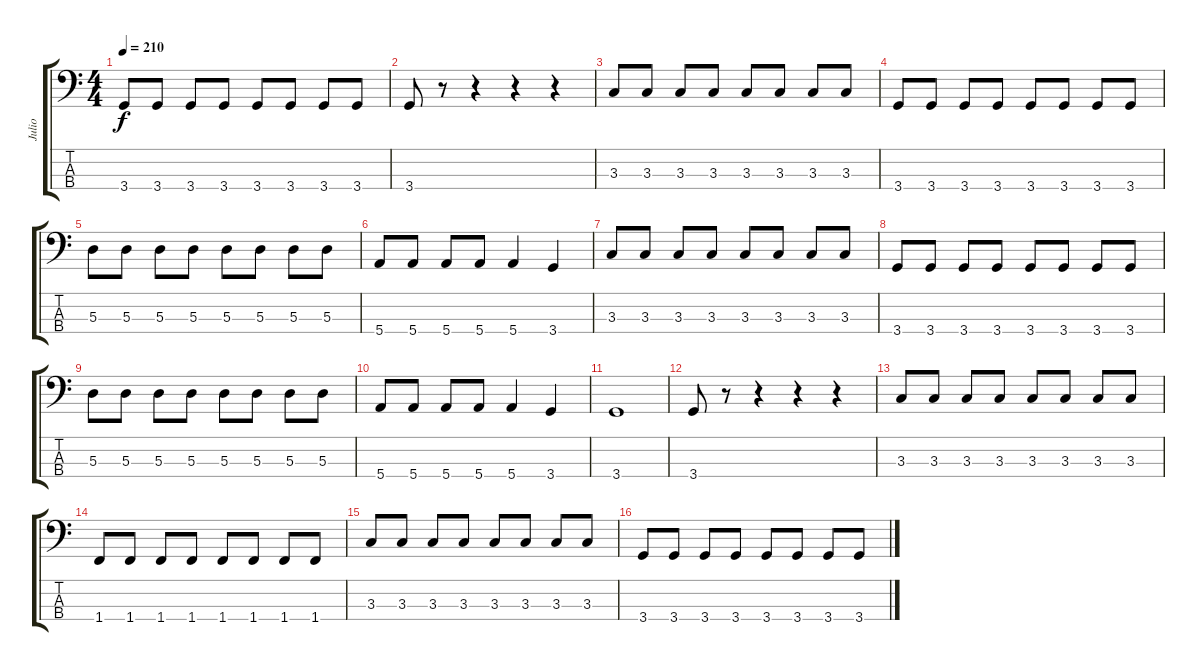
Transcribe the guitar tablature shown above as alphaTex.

\track ("Julio" "Julio") {instrument electricbassfinger}
\staff {score tabs}
\tuning (G2 D2 A1 E1) {hide}
\ts (4 4)
\tempo 210
\clef f4
\ks c
3.4.8{dy f} 3.4.8 3.4.8 3.4.8 3.4.8 3.4.8 3.4.8 3.4.8 |
3.4.8 r.8 r.4 r.4 r.4 |
3.3.8 3.3.8 3.3.8 3.3.8 3.3.8 3.3.8 3.3.8 3.3.8 |
3.4.8 3.4.8 3.4.8 3.4.8 3.4.8 3.4.8 3.4.8 3.4.8 |
5.3.8 5.3.8 5.3.8 5.3.8 5.3.8 5.3.8 5.3.8 5.3.8 |
5.4.8 5.4.8 5.4.8 5.4.8 5.4.4 3.4.4 |
3.3.8 3.3.8 3.3.8 3.3.8 3.3.8 3.3.8 3.3.8 3.3.8 |
3.4.8 3.4.8 3.4.8 3.4.8 3.4.8 3.4.8 3.4.8 3.4.8 |
5.3.8 5.3.8 5.3.8 5.3.8 5.3.8 5.3.8 5.3.8 5.3.8 |
5.4.8 5.4.8 5.4.8 5.4.8 5.4.4 3.4.4 |
3.4.1 |
3.4.8 r.8 r.4 r.4 r.4 |
3.3.8 3.3.8 3.3.8 3.3.8 3.3.8 3.3.8 3.3.8 3.3.8 |
1.4.8 1.4.8 1.4.8 1.4.8 1.4.8 1.4.8 1.4.8 1.4.8 |
3.3.8 3.3.8 3.3.8 3.3.8 3.3.8 3.3.8 3.3.8 3.3.8 |
3.4.8 3.4.8 3.4.8 3.4.8 3.4.8 3.4.8 3.4.8 3.4.8
